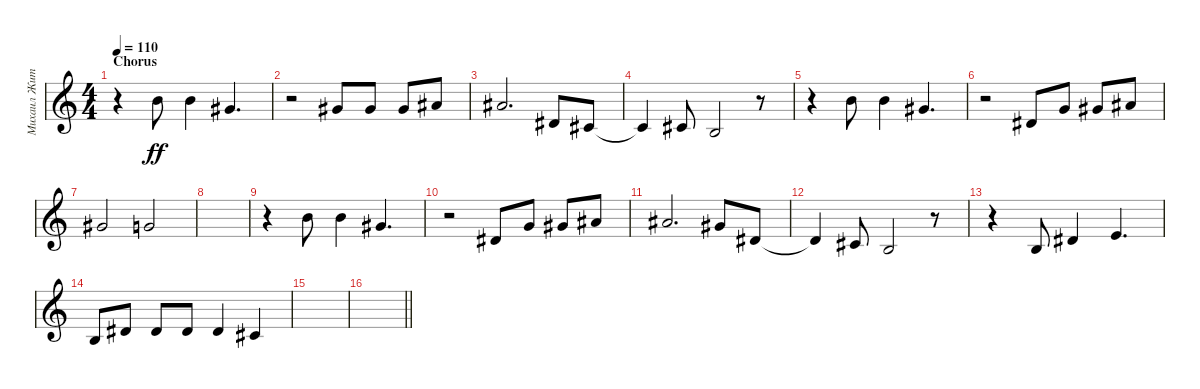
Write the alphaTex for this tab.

\track ("Михаил Житняков" "Михаил Жит") {mute instrument altosax}
\staff {score}
\tuning (E4 B3 G3 D3 A2 E2) {hide}
\ts (4 4)
\section ("" "Chorus")
\tempo 110
\clef g2
\ks c
r.4{dy ff} 7.1.8 7.1.4 4.1.4{d} |
r.2 4.1.8 4.1.8 4.1.8 6.1.8 |
6.1.2{d} 4.2.8 2.2.8 |
2.2{t}.4 2.2.8 0.2.2 r.8 |
r.4 7.1.8 7.1.4 4.1.4{d} |
r.2 4.2.8 3.1.8 4.1.8 6.1.8 |
4.1.2 3.1.2 |
|
r.4 7.1.8 7.1.4 4.1.4{d} |
r.2 4.2.8 3.1.8 4.1.8 6.1.8 |
6.1.2{d} 4.1.8 4.2.8 |
4.2{t}.4 2.2.8 0.2.2 r.8 |
r.4 0.2.8 4.2.4 0.1.4{d} |
0.2.8 4.2.8 4.2.8 4.2.8 4.2.4 2.2.4 |
|
\barLineRight lightlight
